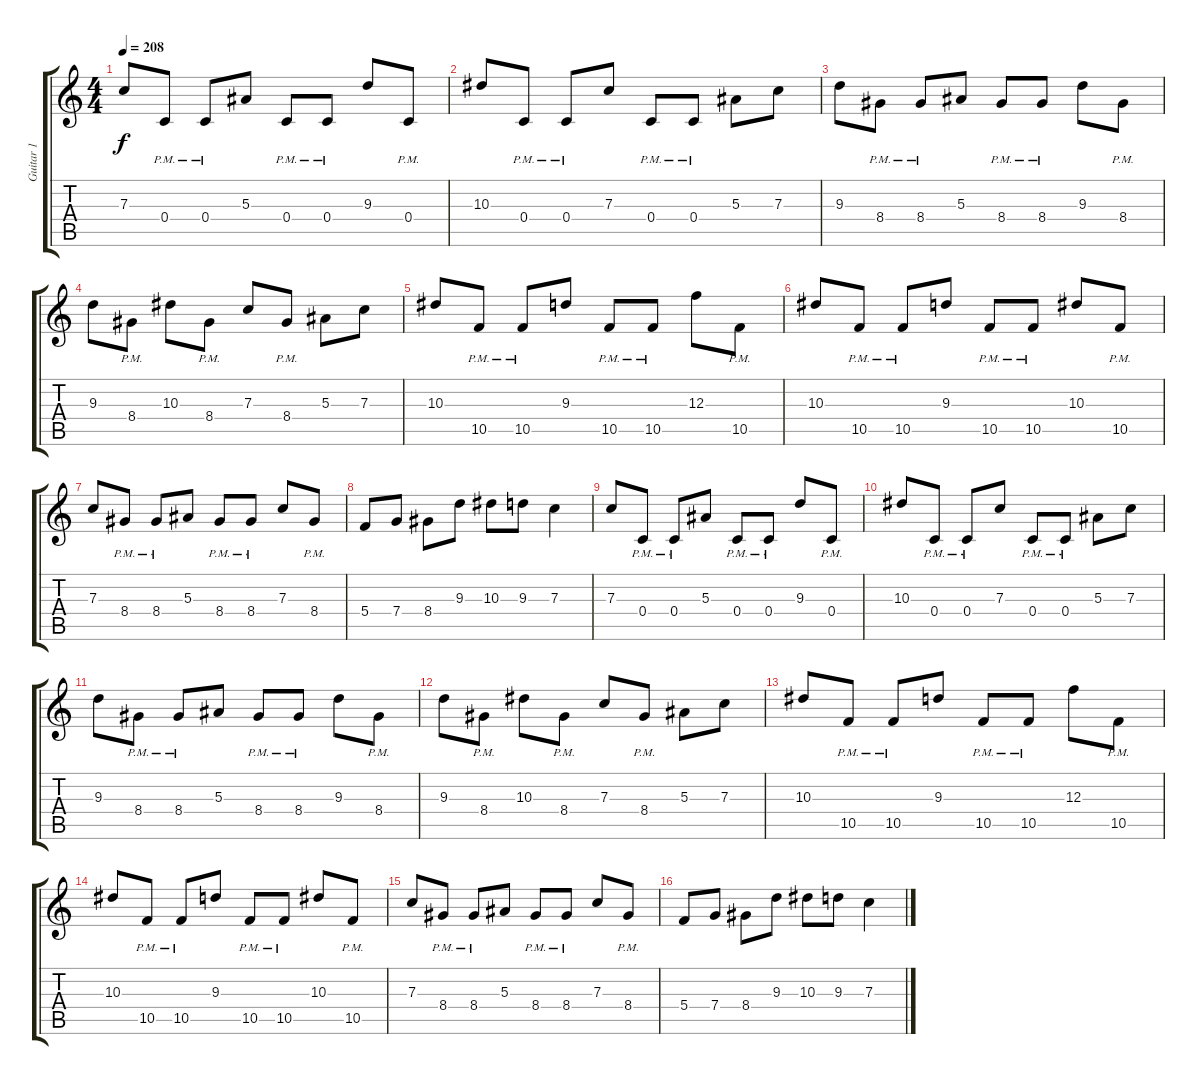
\track ("Guitar 1" "Guitar 1") {instrument distortionguitar}
\staff {score tabs}
\tuning (D4 A3 F3 C3 G2 C2) {hide}
\ts (4 4)
\tempo 208
\clef g2
\ks c
7.3.8{dy f} 0.4{pm}.8 0.4{pm}.8 5.3.8 0.4{pm}.8 0.4{pm}.8 9.3.8 0.4{pm}.8 |
10.3.8 0.4{pm}.8 0.4{pm}.8 7.3.8 0.4{pm}.8 0.4{pm}.8 5.3.8 7.3.8 |
9.3.8 8.4{pm}.8 8.4{pm}.8 5.3.8 8.4{pm}.8 8.4{pm}.8 9.3.8 8.4{pm}.8 |
9.3.8 8.4{pm}.8 10.3.8 8.4{pm}.8 7.3.8 8.4{pm}.8 5.3.8 7.3.8 |
10.3.8 10.5{pm}.8 10.5{pm}.8 9.3.8 10.5{pm}.8 10.5{pm}.8 12.3.8 10.5{pm}.8 |
10.3.8 10.5{pm}.8 10.5{pm}.8 9.3.8 10.5{pm}.8 10.5{pm}.8 10.3.8 10.5{pm}.8 |
7.3.8 8.4{pm}.8 8.4{pm}.8 5.3.8 8.4{pm}.8 8.4{pm}.8 7.3.8 8.4{pm}.8 |
5.4.8 7.4.8 8.4.8 9.3.8 10.3.8 9.3.8 7.3.4 |
7.3.8 0.4{pm}.8 0.4{pm}.8 5.3.8 0.4{pm}.8 0.4{pm}.8 9.3.8 0.4{pm}.8 |
10.3.8 0.4{pm}.8 0.4{pm}.8 7.3.8 0.4{pm}.8 0.4{pm}.8 5.3.8 7.3.8 |
9.3.8 8.4{pm}.8 8.4{pm}.8 5.3.8 8.4{pm}.8 8.4{pm}.8 9.3.8 8.4{pm}.8 |
9.3.8 8.4{pm}.8 10.3.8 8.4{pm}.8 7.3.8 8.4{pm}.8 5.3.8 7.3.8 |
10.3.8 10.5{pm}.8 10.5{pm}.8 9.3.8 10.5{pm}.8 10.5{pm}.8 12.3.8 10.5{pm}.8 |
10.3.8 10.5{pm}.8 10.5{pm}.8 9.3.8 10.5{pm}.8 10.5{pm}.8 10.3.8 10.5{pm}.8 |
7.3.8 8.4{pm}.8 8.4{pm}.8 5.3.8 8.4{pm}.8 8.4{pm}.8 7.3.8 8.4{pm}.8 |
5.4.8 7.4.8 8.4.8 9.3.8 10.3.8 9.3.8 7.3.4
